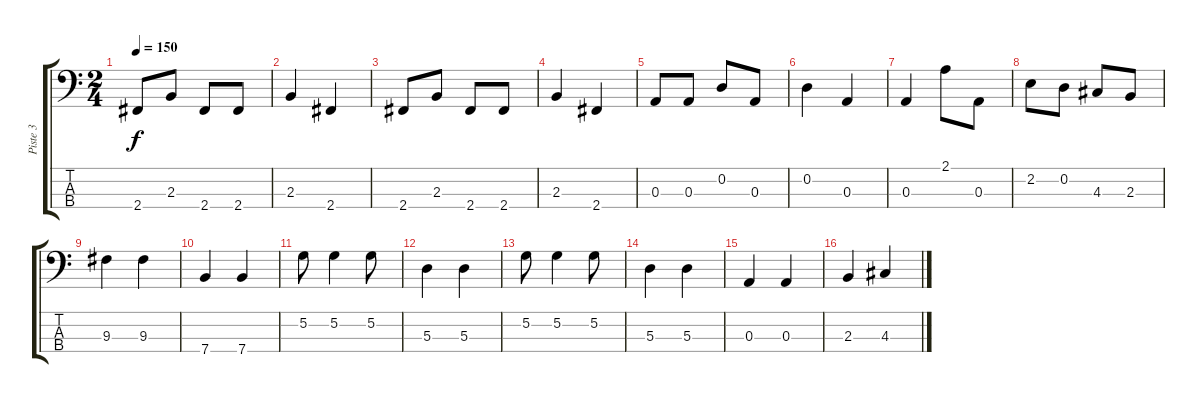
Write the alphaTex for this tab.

\track ("Piste 3" "Piste 3") {instrument electricbassfinger}
\staff {score tabs}
\tuning (G2 D2 A1 E1) {hide}
\ts (2 4)
\tempo 150
\clef f4
\ks c
2.4.8{dy f} 2.3.8 2.4.8 2.4.8 |
2.3.4 2.4.4 |
2.4.8 2.3.8 2.4.8 2.4.8 |
2.3.4 2.4.4 |
0.3.8 0.3.8 0.2.8 0.3.8 |
0.2.4 0.3.4 |
0.3.4 2.1.8 0.3.8 |
2.2.8 0.2.8 4.3.8 2.3.8 |
9.3.4 9.3.4 |
7.4.4 7.4.4 |
5.2.8 5.2.4 5.2.8 |
5.3.4 5.3.4 |
5.2.8 5.2.4 5.2.8 |
5.3.4 5.3.4 |
0.3.4 0.3.4 |
2.3.4 4.3.4
